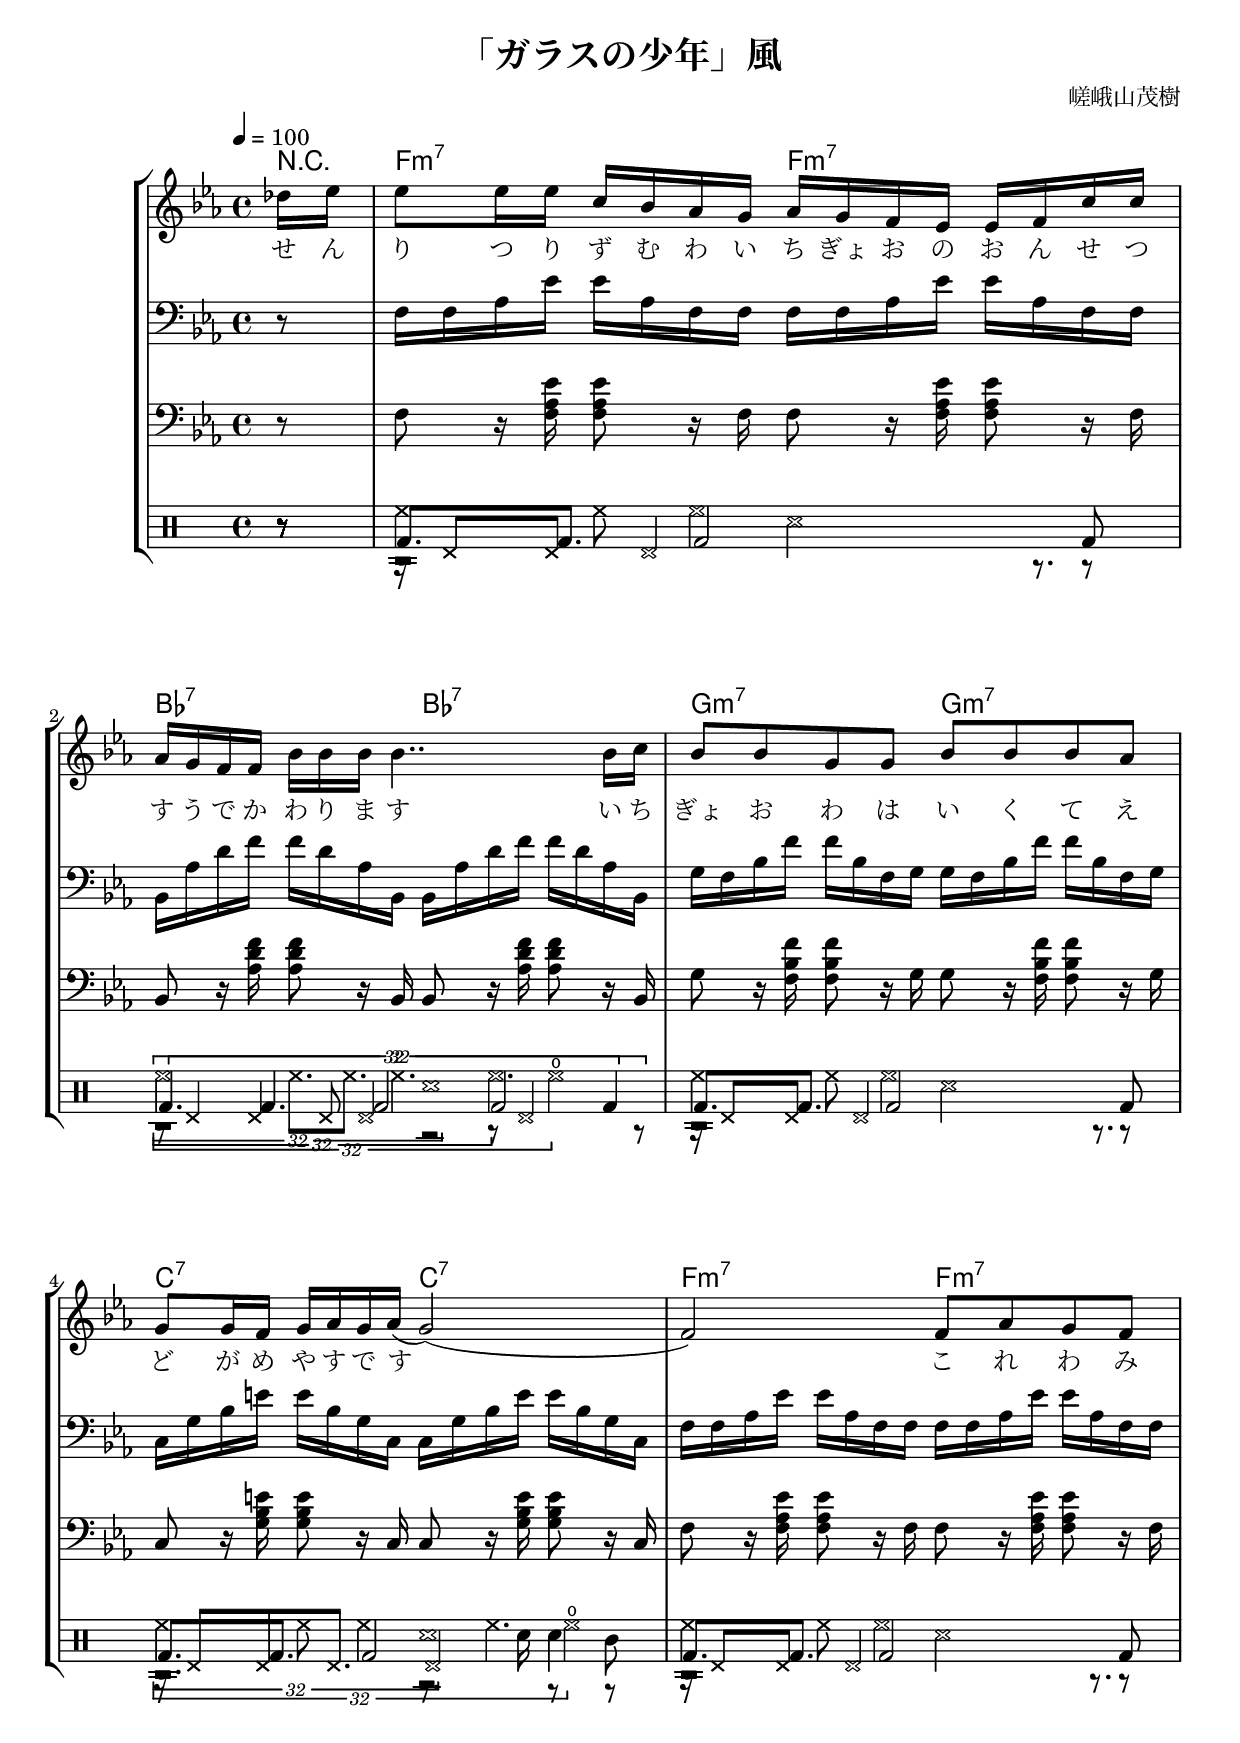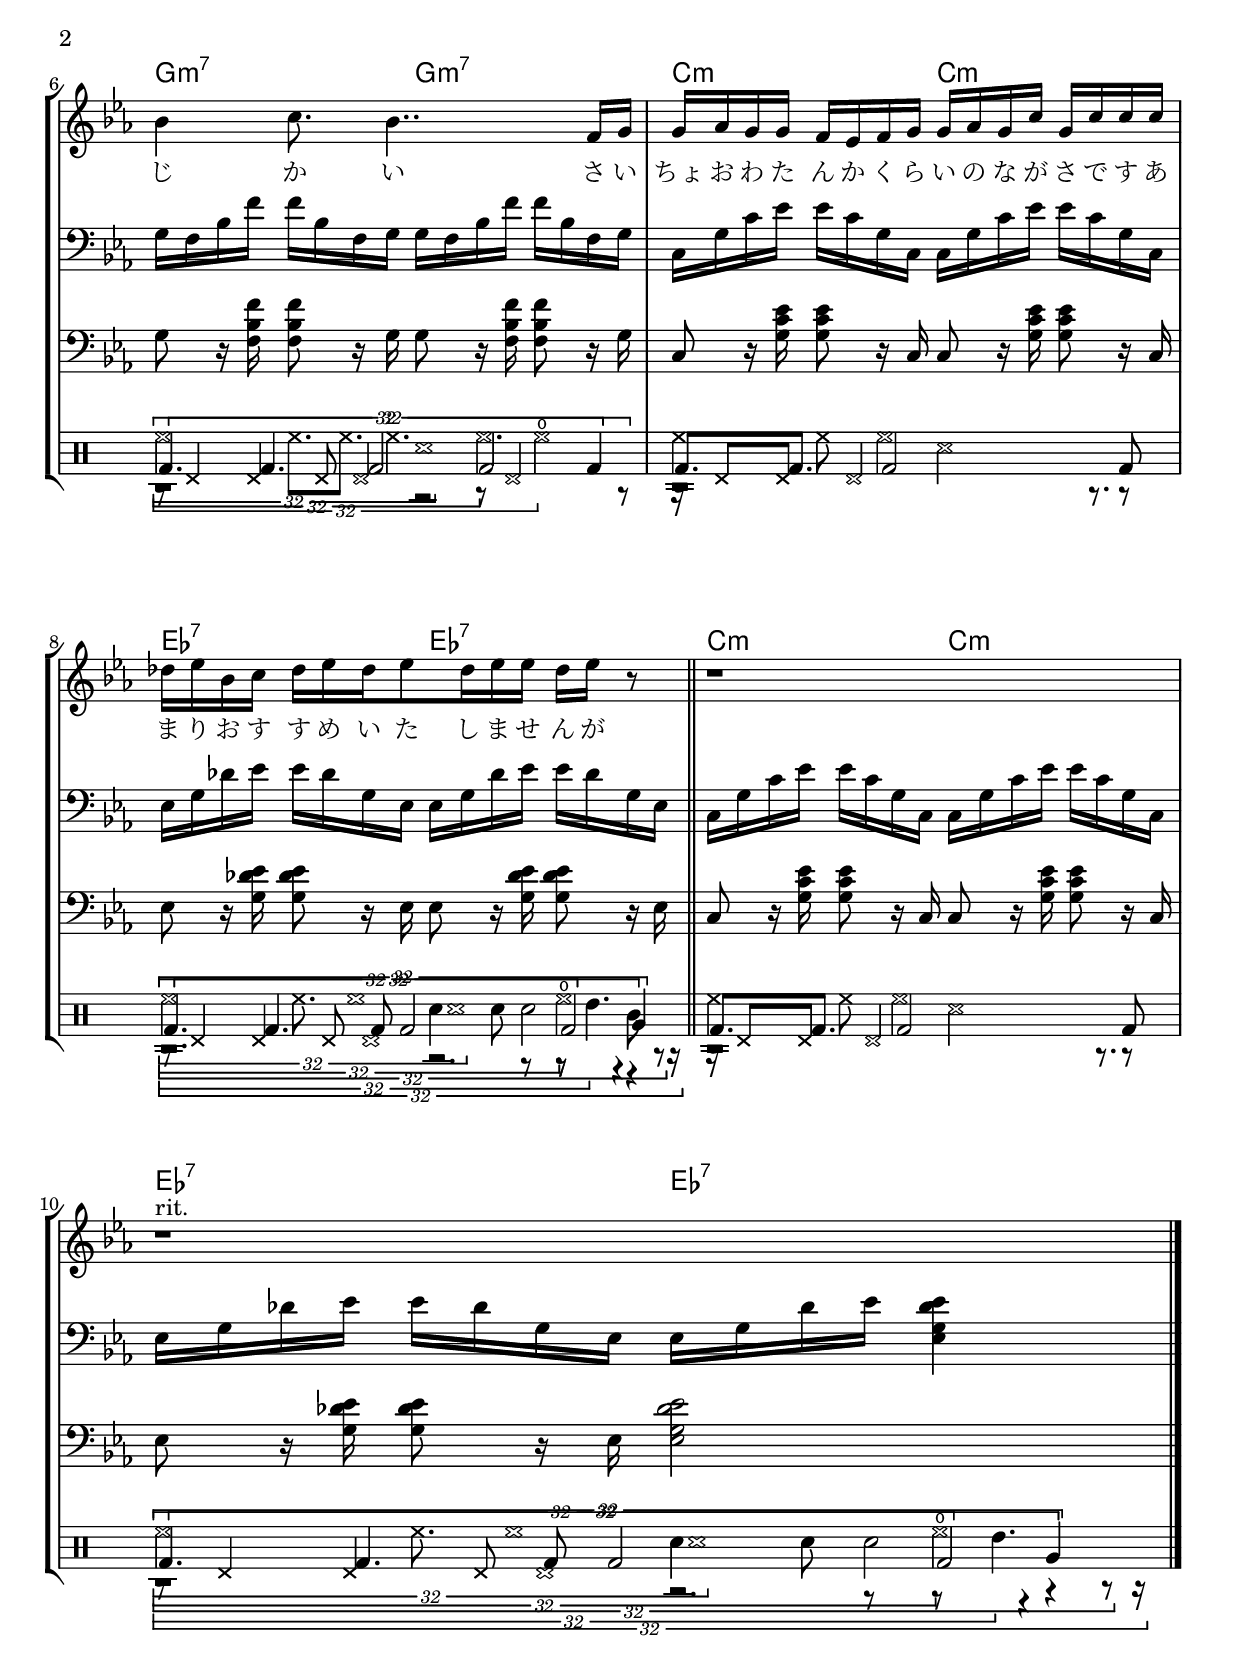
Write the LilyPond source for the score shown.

\version "2.12.1"

\header {
	title = \markup {「ガラスの少年」風}
	composer = \markup \center-column {嵯峨山茂樹}
}

harmony = \chordmode {
		r8f2:min7 f:min7 bes:7 bes:7 g:min7 g:min7 c:7 c:7 f:min7 f:min7 g:min7 g:min7 c:m c:m es:7 es:7 

	c:m c:m es:7 es:7 
}

melody = {
	\set Staff.midiInstrument = #"fss0.42"
	\partial 8*1
		\key es \major
	\tempo 4 = 100
des''16  es''16 
	es''8  es''16  es''16  c''16  bes'16  as'16  g'16  as'16  g'16  f'16  es'16  es'16  f'16  c''16  c''16 
	as'16  g'16  f'16  f'16  bes'16  bes'16  bes'16  bes'4..  bes'16  c''16 
	bes'8  bes'8  g'8  g'8  bes'8  bes'8  bes'8  as'8 
	g'8  g'16  f'16  g'16  as'16  g'16  as'16  (g'2) 
	(f'2)  f'8  as'8  g'8  f'8 
	bes'4  c''8.  bes'4..  f'16  g'16 
	g'16  as'16  g'16  g'16  f'16  es'16  f'16  g'16  g'16  as'16  g'16  c''16  g'16  c''16  c''16  c''16 
	des''16  es''16  bes'16  c''16  des''16  es''16  des''16  es''8  des''16  es''16  es''16  des''16  es''16  	r8 	r1 | r1^"rit." \bar "|."
}

words = \lyricmode {
	せ  ん  り  つ  り  ず  む  わ  い  ち  ぎょ  お  の  お  ん  せ  つ  す  う  で  か  わ  り  ま  す  い  ち  ぎょ  お  わ  は  い  く  て  え  ど  が  め  や  す  で  す  こ  れ  わ  み  じ  か  い  さ  い  ちょ  お  わ  た  ん  か  く  ら  い  の  な  が  さ  で  す  あ  ま  り  お  す  す  め  い  た  し  ま  せ  ん  が  
	
}

tempochange = {
	\tempo 4 = 100
	r1 | r1 | r1 | r1 | r1 | r1 | r1 | r1 \bar "||"
	\tempo 4 = 100
	r1 | \tempo 4 = 75 r2 \tempo 4 = 66 r2 \bar "|."
}

mainacc = {
	\clef bass
	\set Staff.midiInstrument = #"FX 1 (rain)"
	\key es \major
	\tempo 4 = 100
	\partial 8*1
	r8	f16 f as es' es' as f f
	f16 f as es' es' as f f
	bes,16 as d' f' f' d' as bes,
	bes,16 as d' f' f' d' as bes,
	g16 f bes f' f' bes f g
	g16 f bes f' f' bes f g
	c16 g bes e' e' bes g c
	c16 g bes e' e' bes g c
	f16 f as es' es' as f f
	f16 f as es' es' as f f
	g16 f bes f' f' bes f g
	g16 f bes f' f' bes f g
	c16 g c' es' es' c' g c
	c16 g c' es' es' c' g c
	es16 g des' es' es' des' g es
	es16 g des' es' es' des' g es
	\bar "||"

	\set Staff.midiInstrument = #"FX 1 (rain)"
	c16 g c' es' es' c' g c
	c16 g c' es' es' c' g c
	es16 g des' es' es' des' g es
	es16 g des' es' <es g des' es'>4
	\bar "|."
}

subacc = {
	\clef bass
	\set Staff.midiInstrument = #"String Ensemble 1"
	\key es \major
	\tempo 4 = 100
	\partial 8*1
	r8	f8 r16 <f as es'>16 <f as es'>8 r16 f16
	f8 r16 <f as es'>16 <f as es'>8 r16 f16
	bes,8 r16 <as d' f'>16 <as d' f'>8 r16 bes,16
	bes,8 r16 <as d' f'>16 <as d' f'>8 r16 bes,16
	g8 r16 <f bes f'>16 <f bes f'>8 r16 g16
	g8 r16 <f bes f'>16 <f bes f'>8 r16 g16
	c8 r16 <g bes e'>16 <g bes e'>8 r16 c16
	c8 r16 <g bes e'>16 <g bes e'>8 r16 c16
	f8 r16 <f as es'>16 <f as es'>8 r16 f16
	f8 r16 <f as es'>16 <f as es'>8 r16 f16
	g8 r16 <f bes f'>16 <f bes f'>8 r16 g16
	g8 r16 <f bes f'>16 <f bes f'>8 r16 g16
	c8 r16 <g c' es'>16 <g c' es'>8 r16 c16
	c8 r16 <g c' es'>16 <g c' es'>8 r16 c16
	es8 r16 <g des' es'>16 <g des' es'>8 r16 es16
	es8 r16 <g des' es'>16 <g des' es'>8 r16 es16
	\bar "||"

	\set Staff.midiInstrument = #"String Ensemble 1"
	c8 r16 <g c' es'>16 <g c' es'>8 r16 c16
	c8 r16 <g c' es'>16 <g c' es'>8 r16 c16
	es8 r16 <g des' es'>16 <g des' es'>8 r16 es16
	<es g des' es'>2
	\bar "|."
}

percA = {
	\drummode {
	\partial 8*1
	r8	hh4 hh8 hh2 r8  |\times 16/32{ hh2 hh8. hh8. hh4. hh2. } |hh4 hh8 hh2 r8  |hh4 hh8 hh4 hh4.  |hh4 hh8 hh2 r8  |\times 16/32{ hh2 hh8. hh8. hh4. hh2. } |hh4 hh8 hh2 r8  |\times 16/32{ hh2 hh8. hh1 r4 r16 } \bar "||"
	hh4 hh8 hh2 r8  |\times 16/32{ hh2 hh8. hh1 r4 r16 } \bar "|."
	}
}

percB = {
	\drummode {
	\partial 8*1
	r8	r16 hhp8 hhp8 hhp2 r8.  |\times 16/32{ r8 hhp4 hhp4 hhp8 hhp2 r8 hhp2 r8 } |r16 hhp8 hhp8 hhp2 r8.  |r16 hhp8 hhp8 hhp8. hhp2  |r16 hhp8 hhp8 hhp2 r8.  |\times 16/32{ r8 hhp4 hhp4 hhp8 hhp2 r8 hhp2 r8 } |r16 hhp8 hhp8 hhp2 r8.  |\times 16/32{ r8 hhp4 hhp4 hhp8 hhp1 r4 } \bar "||"
	r16 hhp8 hhp8 hhp2 r8.  |\times 16/32{ r8 hhp4 hhp4 hhp8 hhp1 r4 } \bar "|."
	}
}

percC = {
	\drummode {
	\partial 8*1
	r8	r1  |\times 16/32{ r1 r2 hho2 } |r1  |\times 16/32{ r1 r2 hho2 } |r1  |\times 16/32{ r1 r2 hho2 } |r1  |\times 16/32{ r1 r2 hho2 } \bar "||"
	r1  |\times 16/32{ r1 r2 hho2 } \bar "|."
	}
}

percD = {
	\drummode {
	\partial 8*1
	r8	bd8. bd8. bd2 bd8  |\times 16/32{ bd4. bd4. bd2 bd2 bd4 } |bd8. bd8. bd2 bd8  |bd8. bd8. bd2 r8  |bd8. bd8. bd2 bd8  |\times 16/32{ bd4. bd4. bd2 bd2 bd4 } |bd8. bd8. bd2 bd8  |\times 16/32{ bd4. bd4. bd8 bd2 r8 bd2 } \bar "||"
	bd8. bd8. bd2 bd8  |\times 16/32{ bd4. bd4. bd8 bd2 r8 bd2 } \bar "|."
	}
}

percE = {
	\drummode {
	\partial 8*1
	r8	r2 ss2  |\times 16/32{ r1 ss1 } |r2 ss2  |\times 16/32{ r1 ss1 } |r2 ss2  |\times 16/32{ r1 ss1 } |r2 ss2  |\times 16/32{ r1 ss1 } \bar "||"
	r2 ss2  |\times 16/32{ r1 ss1 } \bar "|."
	}
}

percF = {
	\drummode {
	\partial 8*1
	r8	r1 |r1 |r1 |r2 r8. sn16 sn4  |r1 |r1 |r1 |\times 16/32{ r1 sn4 sn8 sn2 r8 } \bar "||"
	r1 |\times 16/32{ r1 sn4 sn8 sn2 r8 } \bar "|."
	}
}

percG = {
	\drummode {
	\partial 8*1
	r8	r1 |r1 |r1 |r2. r8 tomml8  |r1 |r1 |r1 |r2. r8 tomml8  \bar "||"
	r1 |r1 \bar "|."
	}
}

percH = {
	\drummode {
	\partial 8*1
	r8	r1 |r1 |r1 |r1 |r1 |r1 |r1 |\times 16/32{ r1 r2 r8 tommh4. } \bar "||"
	r1 |\times 16/32{ r1 r2 r8 tommh4. } \bar "|."
	}
}

percI = {
	\drummode {
	\partial 8*1
	r8	r1 |r1 |r1 |r1 |r1 |r1 |r1 |\times 16/32{ r1 r2. tomfh4 } \bar "||"
	r1 |\times 16/32{ r1 r2. tomfh4 } \bar "|."
	}
}

\score {
	<<
		\new StaffGroup <<
			\new ChordNames {\harmony}
			\new Voice = "melody" {\melody}
			\new Lyrics \lyricsto "melody" \words
			\new Staff = "mainacc" {\mainacc}
			\new Staff = "subacc" {\subacc}
			\new DrumStaff <<
				\new DrumVoice {\percA}
				\new DrumVoice {\percB}
				\new DrumVoice {\percC}
				\new DrumVoice {\percD}
				\new DrumVoice {\percE}
				\new DrumVoice {\percF}
				\new DrumVoice {\percG}
				\new DrumVoice {\percH}
				\new DrumVoice {\percI}
			>>
		>>
	>>
	\layout { }
}
